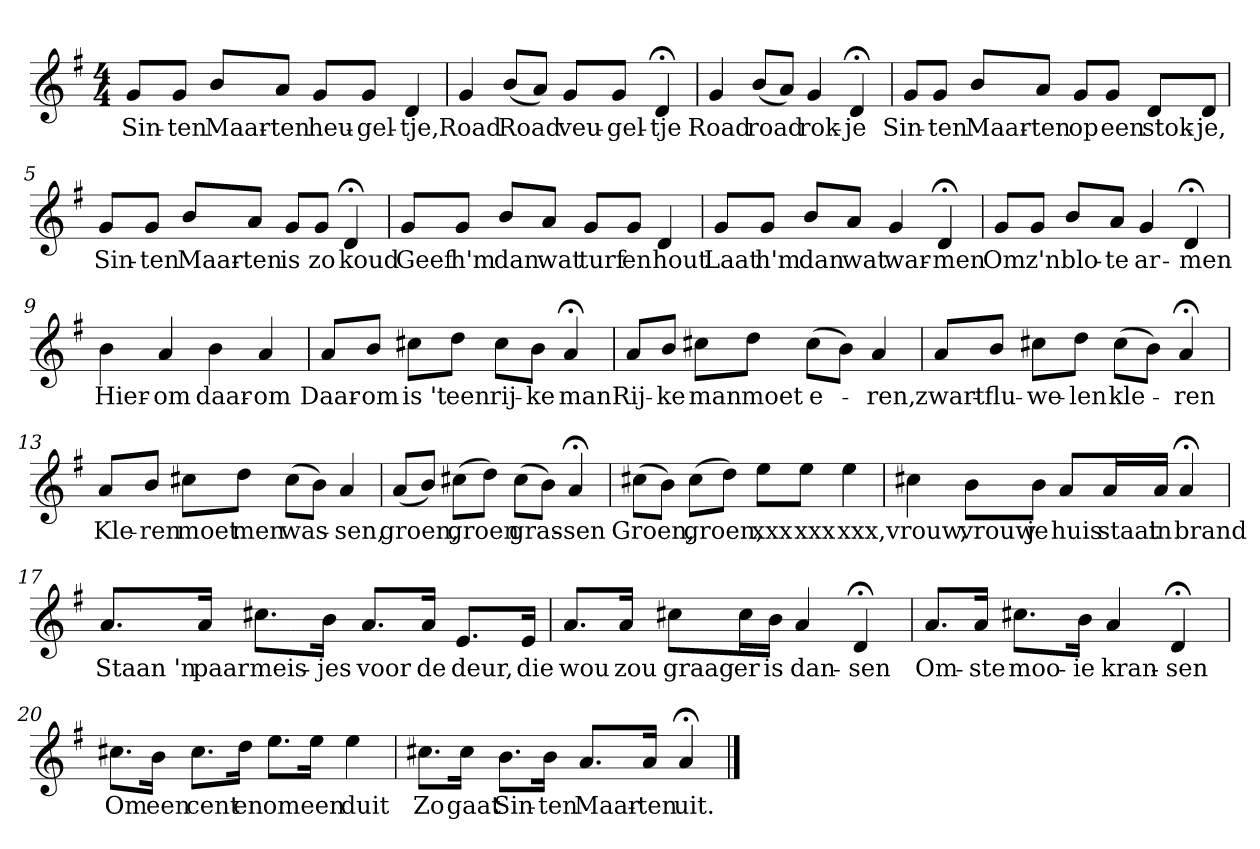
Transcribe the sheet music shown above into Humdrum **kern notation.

**kern	**text
*part1	*part1
*staff1	*staff1
*k[f#]	*
*G:	*
*M4/4	*
*MM120	*
=1	=1
8gL	Sin-
8gJ	-ten
8bL	Maar-
8aJ	-ten
8gL	heu-
8gJ	-gel-
4d	-tje,
=2	=2
4g	Road
(8bL	Road
8aJ)	.
8gL	veu-
8gJ	-gel-
4d;<	-tje
=3	=3
4g	Road
(8bL	road
8aJ)	.
4g	rok-
4d;<	-je
=4	=4
8gL	Sin-
8gJ	-ten
8bL	Maar-
8aJ	-ten
8gL	op
8gJ	een
8dL	stok-
8dJ	-je,
=5	=5
8gL	Sin-
8gJ	-ten
8bL	Maar-
8aJ	-ten
8gL	is
8gJ	zo
4d;<	koud
=6	=6
8gL	Geef
8gJ	h'm
8bL	dan
8aJ	wat
8gL	turf
8gJ	en
4d	hout
=7	=7
8gL	Laat
8gJ	h'm
8bL	dan
8aJ	wat
4g	war-
4d;<	-men
=8	=8
8gL	Om
8gJ	z'n
8bL	blo-
8aJ	-te
4g	ar-
4d;<	-men
=9	=9
4b	Hier-
4a	-om
4b	daar-
4a	-om
=10	=10
8aL	Daar-
8bJ	-om
8cc#XL	is 't
8ddJ	een
8cc#L	rij-
8bJ	-ke
4a;<	man
=11	=11
8aL	Rij-
8bJ	-ke
8cc#XL	man
8ddJ	moet
(8cc#L	e-
8bJ)	.
4a	-ren,
=12	=12
8aL	zwart-
8bJ	-flu-
8cc#XL	-we-
8ddJ	-len
(8cc#L	kle-
8bJ)	.
4a;<	-ren
=13	=13
8aL	Kle-
8bJ	-ren
8cc#XL	moet
8ddJ	men
(8cc#L	was-
8bJ)	.
4a	-sen,
=14	=14
(8aL	groen,
8bJ)	.
(8cc#XL	groen
8ddJ)	.
(8cc#L	gras-
8bJ)	.
4a;<	-sen
=15	=15
(8cc#XL	Groen,
8bJ)	.
(8cc#L	groen,
8ddJ)	.
8eeL	xxx
8eeJ	xxx
4ee	xxx,
=16	=16
4cc#X	vrouw,
8bL	vrouw
8bJ	je
8aL	huis
16aL	staat
16aJJ	in
4a;<	brand
=17	=17
8.aL	Staan 'n
16aJk	paar
8.cc#XL	meis-
16bJk	-jes
8.aL	voor
16aJk	de
8.eL	deur,
16eJk	die
=18	=18
8.aL	wou
16aJk	zou
8cc#XL	graag
16cc#L	er
16bJJ	is
4a	dan-
4d;<	-sen
=19	=19
8.aL	Om-
16aJk	-ste
8.cc#XL	moo-
16bJk	-ie
4a	kran-
4d;<	-sen
=20	=20
8.cc#XL	Om
16bJk	een
8.cc#L	cent
16ddJk	en
8.eeL	om
16eeJk	een
4ee	duit
=21	=21
8.cc#XL	Zo
16cc#Jk	gaat
8.bL	Sin-
16bJk	-ten
8.aL	Maar-
16aJk	-ten
4a;<	uit.
==	==
*-	*-
